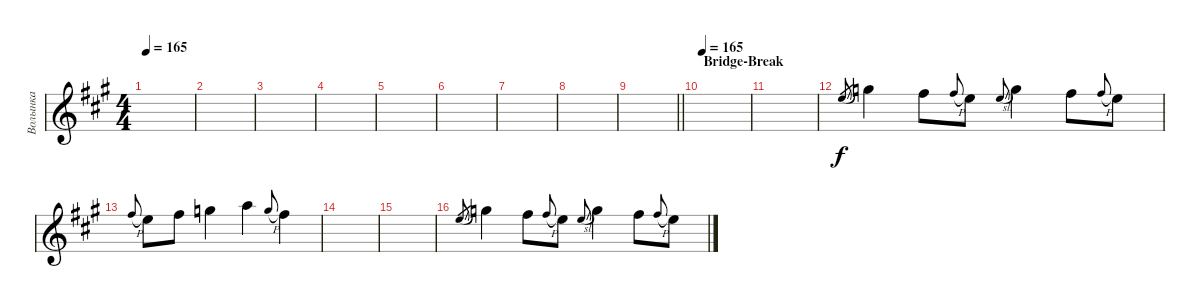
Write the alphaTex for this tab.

\track ("Волынка" "Волынка") {instrument bassoon}
\staff {score}
\tuning (E4 B3 G3 D3 A2 B1) {hide}
\ts (4 4)
\tempo 165
\clef g2
\ks f#minor
|
|
|
|
|
|
|
|
\barLineRight lightlight
|
\section ("" "Bridge-Break")
\tempo 165
|
|
12.1{sl}.8{gr} 15.1.4 14.1.8 14.1{h}.8{gr onbeat} 12.1.8 12.1{sl}.8{gr onbeat} 15.1.4 14.1.8 14.1{h}.8{gr onbeat} 12.1.8 |
14.1{h}.8{gr onbeat} 12.1.8 14.1.8 15.1.4 17.1.4 15.1{h}.8{gr onbeat} 14.1.4 |
|
|
12.1{sl}.8{gr} 15.1.4 14.1.8 14.1{h}.8{gr onbeat} 12.1.8 12.1{sl}.8{gr onbeat} 15.1.4 14.1.8 14.1{h}.8{gr onbeat} 12.1.8
